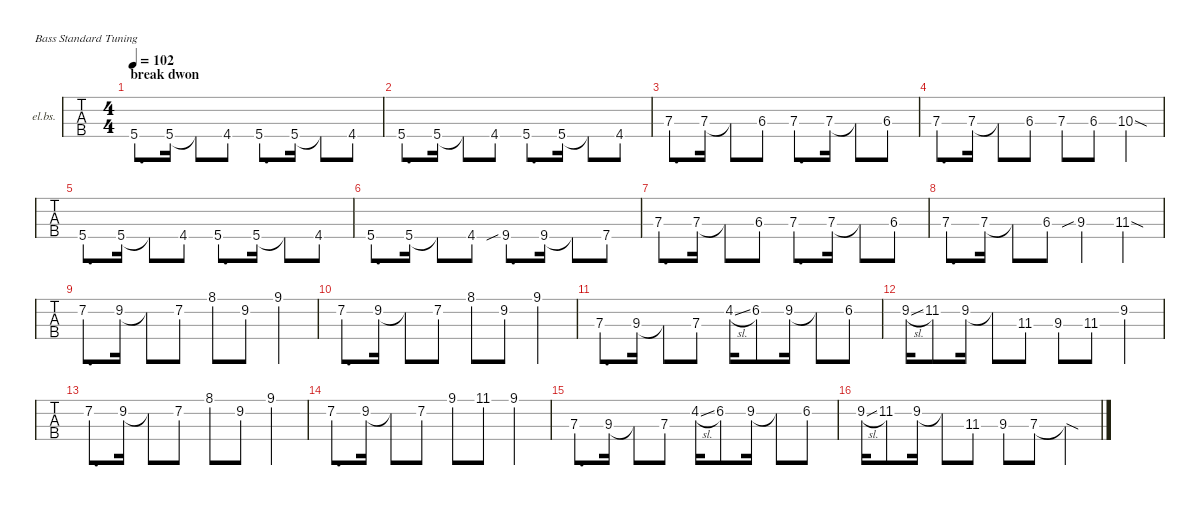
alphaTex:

\defaultSystemsLayout 4
\hideDynamics
\bracketExtendMode nobrackets
\firstSystemTrackNameOrientation horizontal
\otherSystemsTrackNameOrientation horizontal
\track ("Electric Bass" "el.bs.") {defaultSystemsLayout 4 instrument electricbassfinger}
\staff {tabs}
\tuning (G2 D2 A1 E1)
\ts (4 4)
\section ("" "break dwon")
\tempo 102
\clef f4
\ks e
5.4{acc forcenatural}.8{d dy mp instrument electricbassfinger beam Up} 5.4{acc forcenatural}.16{beam Up} 5.4{t acc forcenatural}.8{beam Up} 4.4{acc #}.8{beam Up} 5.4{acc forcenatural}.8{d beam Up} 5.4{acc forcenatural}.16{beam Up} 5.4{t acc forcenatural}.8{beam Up} 4.4{acc #}.8{beam Up} |
5.4{acc forcenatural}.8{d beam Up} 5.4{acc forcenatural}.16{beam Up} 5.4{t acc forcenatural}.8{beam Up} 4.4{acc #}.8{beam Up} 5.4{acc forcenatural}.8{d beam Up} 5.4{acc forcenatural}.16{beam Up} 5.4{t acc forcenatural}.8{beam Up} 4.4{acc #}.8{beam Up} |
7.3{acc forcenatural}.8{d beam Down} 7.3{acc forcenatural}.16{beam Down} 7.3{t acc forcenatural}.8{beam Down} 6.3{acc #}.8{beam Down} 7.3{acc forcenatural}.8{d beam Down} 7.3{acc forcenatural}.16{beam Down} 7.3{t acc forcenatural}.8{beam Down} 6.3{acc #}.8{beam Down} |
7.3{acc forcenatural}.8{d beam Down} 7.3{acc forcenatural}.16{beam Down} 7.3{t acc forcenatural}.8{beam Down} 6.3{acc #}.8{beam Down} 7.3{acc forcenatural}.8{beam Down} 6.3{acc #}.8{beam Down} 10.3{sod acc forcenatural}.4{beam Down} |
5.4{acc forcenatural}.8{d beam Up} 5.4{acc forcenatural}.16{beam Up} 5.4{t acc forcenatural}.8{beam Up} 4.4{acc #}.8{beam Up} 5.4{acc forcenatural}.8{d beam Up} 5.4{acc forcenatural}.16{beam Up} 5.4{t acc forcenatural}.8{beam Up} 4.4{acc #}.8{beam Up} |
5.4{acc forcenatural}.8{d beam Up} 5.4{acc forcenatural}.16{beam Up} 5.4{t acc forcenatural}.8{beam Up} 4.4{acc #}.8{beam Up} 9.4{sib acc #}.8{d beam Up} 9.4{acc #}.16{beam Up} 9.4{t acc #}.8{beam Up} 7.4{acc forcenatural}.8{beam Up} |
7.3{acc forcenatural}.8{d beam Down} 7.3{acc forcenatural}.16{beam Down} 7.3{t acc forcenatural}.8{beam Down} 6.3{acc #}.8{beam Down} 7.3{acc forcenatural}.8{d beam Down} 7.3{acc forcenatural}.16{beam Down} 7.3{t acc forcenatural}.8{beam Down} 6.3{acc #}.8{beam Down} |
7.3{acc forcenatural}.8{d beam Down} 7.3{acc forcenatural}.16{beam Down} 7.3{t acc forcenatural}.8{beam Down} 6.3{acc #}.8{beam Down} 9.3{sib acc #}.4{beam Down} 11.3{sod acc #}.4{beam Down} |
7.2{acc forcenatural}.8{d beam Down} 9.2{acc forcenatural}.16{beam Down} 9.2{t acc forcenatural}.8{beam Down} 7.2{acc forcenatural}.8{beam Down} 8.1{acc #}.8{beam Down} 9.2{acc forcenatural}.8{beam Down} 9.1{acc forcenatural}.4{beam Down} |
7.2{acc forcenatural}.8{d beam Down} 9.2{acc forcenatural}.16{beam Down} 9.2{t acc forcenatural}.8{beam Down} 7.2{acc forcenatural}.8{beam Down} 8.1{acc #}.8{beam Down} 9.2{acc forcenatural}.8{beam Down} 9.1{acc forcenatural}.4{beam Down} |
7.3{acc forcenatural}.8{d beam Down} 9.3{acc #}.16{beam Down} 9.3{t acc #}.8{beam Down} 7.3{acc forcenatural}.8{beam Down} 4.2{sl acc #}.16{beam Down} 6.2{acc #}.8{beam Down} 9.2{acc forcenatural}.16{beam Down} 9.2{t acc forcenatural}.8{beam Down} 6.2{acc #}.8{beam Down} |
9.2{sl acc forcenatural}.16{beam Down} 11.2{acc #}.8{beam Down} 9.2{acc forcenatural}.16{beam Down} 9.2{t acc forcenatural}.8{beam Down} 11.3{acc #}.8{beam Down} 9.3{acc #}.8{beam Down} 11.3{acc #}.8{beam Down} 9.2{acc forcenatural}.4{beam Down} |
7.2{acc forcenatural}.8{d beam Down} 9.2{acc forcenatural}.16{beam Down} 9.2{t acc forcenatural}.8{beam Down} 7.2{acc forcenatural}.8{beam Down} 8.1{acc #}.8{beam Down} 9.2{acc forcenatural}.8{beam Down} 9.1{acc forcenatural}.4{beam Down} |
7.2{acc forcenatural}.8{d beam Down} 9.2{acc forcenatural}.16{beam Down} 9.2{t acc forcenatural}.8{beam Down} 7.2{acc forcenatural}.8{beam Down} 9.1{acc forcenatural}.8{beam Down} 11.1{acc #}.8{beam Down} 9.1{acc forcenatural}.4{beam Down} |
7.3{acc forcenatural}.8{d beam Down} 9.3{acc #}.16{beam Down} 9.3{t acc #}.8{beam Down} 7.3{acc forcenatural}.8{beam Down} 4.2{sl acc #}.16{beam Down} 6.2{acc #}.8{beam Down} 9.2{acc forcenatural}.16{beam Down} 9.2{t acc forcenatural}.8{beam Down} 6.2{acc #}.8{beam Down} |
9.2{sl acc forcenatural}.16{beam Down} 11.2{acc #}.8{beam Down} 9.2{acc forcenatural}.16{beam Down} 9.2{t acc forcenatural}.8{beam Down} 11.3{acc #}.8{beam Down} 9.3{acc #}.8{beam Down} 7.3{acc forcenatural}.8{beam Down} 7.3{sod t acc forcenatural}.4{beam Down}
